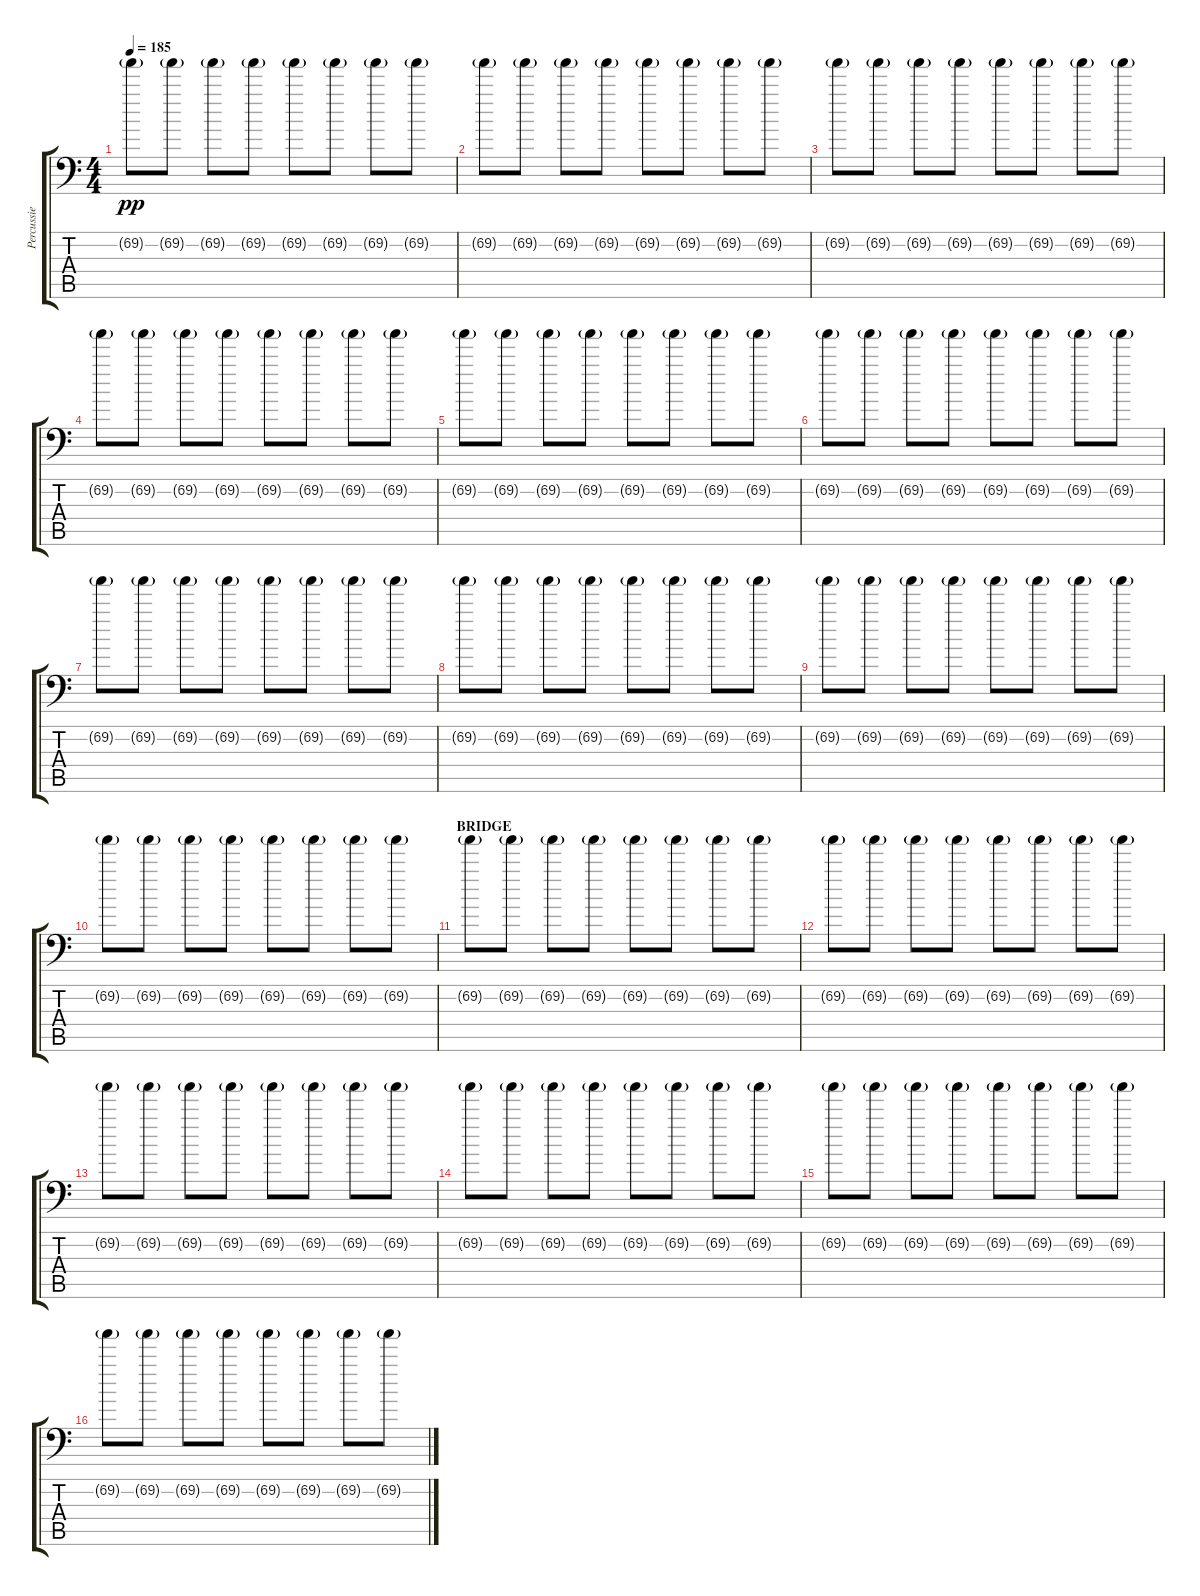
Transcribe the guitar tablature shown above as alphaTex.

\track ("Percussie" "Percussie") {instrument acousticgrandpiano}
\staff {score tabs}
\tuning (C-1 C-1 C-1 C-1 C-1 C-1) {hide}
\ts (4 4)
\tempo 185
\clef f4
\ks c
69.2{g}.8{dy pp} 69.2{g}.8 69.2{g}.8 69.2{g}.8 69.2{g}.8 69.2{g}.8 69.2{g}.8 69.2{g}.8 |
69.2{g}.8 69.2{g}.8 69.2{g}.8 69.2{g}.8 69.2{g}.8 69.2{g}.8 69.2{g}.8 69.2{g}.8 |
69.2{g}.8 69.2{g}.8 69.2{g}.8 69.2{g}.8 69.2{g}.8 69.2{g}.8 69.2{g}.8 69.2{g}.8 |
69.2{g}.8 69.2{g}.8 69.2{g}.8 69.2{g}.8 69.2{g}.8 69.2{g}.8 69.2{g}.8 69.2{g}.8 |
69.2{g}.8 69.2{g}.8 69.2{g}.8 69.2{g}.8 69.2{g}.8 69.2{g}.8 69.2{g}.8 69.2{g}.8 |
69.2{g}.8 69.2{g}.8 69.2{g}.8 69.2{g}.8 69.2{g}.8 69.2{g}.8 69.2{g}.8 69.2{g}.8 |
69.2{g}.8 69.2{g}.8 69.2{g}.8 69.2{g}.8 69.2{g}.8 69.2{g}.8 69.2{g}.8 69.2{g}.8 |
69.2{g}.8 69.2{g}.8 69.2{g}.8 69.2{g}.8 69.2{g}.8 69.2{g}.8 69.2{g}.8 69.2{g}.8 |
69.2{g}.8 69.2{g}.8 69.2{g}.8 69.2{g}.8 69.2{g}.8 69.2{g}.8 69.2{g}.8 69.2{g}.8 |
69.2{g}.8 69.2{g}.8 69.2{g}.8 69.2{g}.8 69.2{g}.8 69.2{g}.8 69.2{g}.8 69.2{g}.8 |
\section ("" "BRIDGE")
69.2{g}.8 69.2{g}.8 69.2{g}.8 69.2{g}.8 69.2{g}.8 69.2{g}.8 69.2{g}.8 69.2{g}.8 |
69.2{g}.8 69.2{g}.8 69.2{g}.8 69.2{g}.8 69.2{g}.8 69.2{g}.8 69.2{g}.8 69.2{g}.8 |
69.2{g}.8 69.2{g}.8 69.2{g}.8 69.2{g}.8 69.2{g}.8 69.2{g}.8 69.2{g}.8 69.2{g}.8 |
69.2{g}.8 69.2{g}.8 69.2{g}.8 69.2{g}.8 69.2{g}.8 69.2{g}.8 69.2{g}.8 69.2{g}.8 |
69.2{g}.8 69.2{g}.8 69.2{g}.8 69.2{g}.8 69.2{g}.8 69.2{g}.8 69.2{g}.8 69.2{g}.8 |
69.2{g}.8 69.2{g}.8 69.2{g}.8 69.2{g}.8 69.2{g}.8 69.2{g}.8 69.2{g}.8 69.2{g}.8
